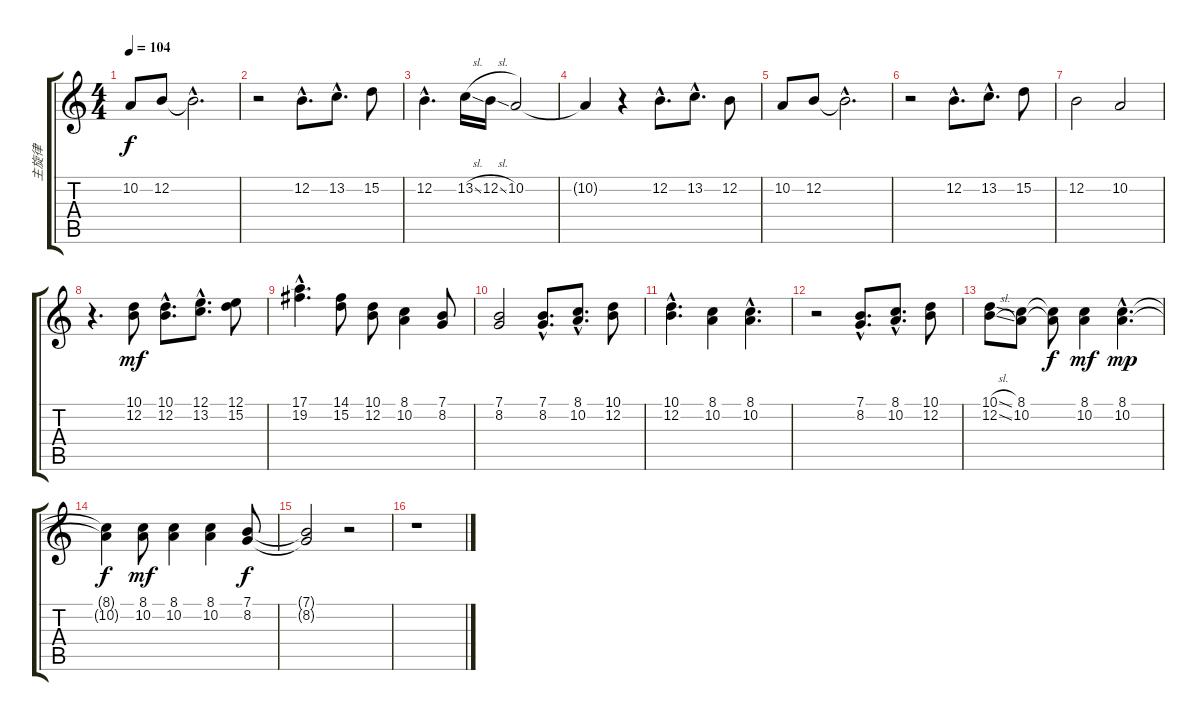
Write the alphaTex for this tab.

\track ("主旋律" "主旋律") {instrument voiceoohs}
\staff {score tabs}
\tuning (E4 B3 G3 D3 A2 E2) {hide}
\ts (4 4)
\tempo 104
\clef g2
\ks c
10.2.8{dy f} 12.2.8 12.2{hac t}.2{d} |
r.2 12.2{hac}.8{d} 13.2{hac}.8{d} 15.2.8 |
12.2{hac}.4{d} 13.2{sl}.16 12.2{sl}.16 10.2.2 |
10.2{t}.4 r.4 12.2{hac}.8{d} 13.2{hac}.8{d} 12.2.8 |
10.2.8 12.2.8 12.2{hac t}.2{d} |
r.2 12.2{hac}.8{d} 13.2{hac}.8{d} 15.2.8 |
12.2.2 10.2.2 |
r.4{d} (10.1 12.2).8{dy mf} (10.1{hac} 12.2{hac}).8{d} (12.1{hac} 13.2{hac}).8{d} (12.1 15.2).8 |
(17.1{hac} 19.2{hac}).4{d} (14.1 15.2).8 (10.1 12.2).8 (8.1 10.2).4 (7.1 8.2).8 |
(7.1 8.2).2 (7.1{hac} 8.2{hac}).8{d} (8.1{hac} 10.2{hac}).8{d} (10.1 12.2).8 |
(10.1{hac} 12.2{hac}).4{d} (8.1 10.2).4 (8.1{hac} 10.2{hac}).4{d} |
r.2 (7.1{hac} 8.2{hac}).8{d} (8.1{hac} 10.2{hac}).8{d} (10.1 12.2).8 |
(10.1{sl} 12.2{sl}).8 (8.1 10.2).8 (8.1{t} 10.2{t}).8{dy f} (8.1 10.2).4{dy mf} (8.1{hac} 10.2{hac}).4{d dy mp} |
(8.1{t} 10.2{t}).4{dy f} (8.1 10.2).8{dy mf} (8.1 10.2).4 (8.1 10.2).4 (7.1 8.2).8{dy f} |
(7.1{t} 8.2{t}).2 r.2 |
r.1
